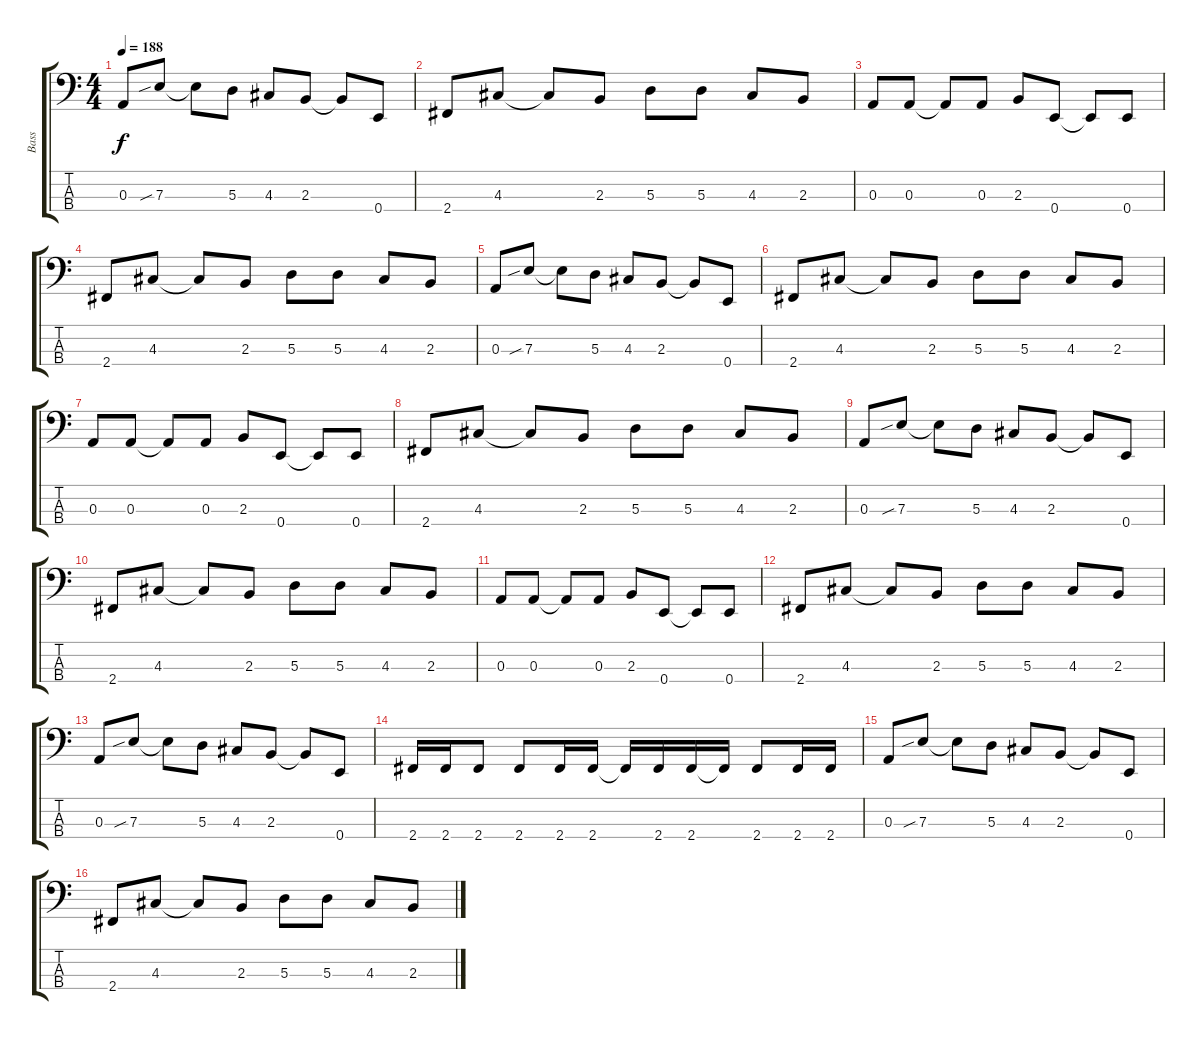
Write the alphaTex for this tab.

\track ("Bass" "Bass") {instrument electricbassfinger}
\staff {score tabs}
\tuning (G2 D2 A1 E1) {hide}
\ts (4 4)
\tempo 188
\clef f4
\ks c
0.3.8{dy f} 7.3{sib}.8 7.3{t}.8 5.3.8 4.3.8 2.3.8 2.3{t}.8 0.4.8 |
2.4.8 4.3.8 4.3{t}.8 2.3.8 5.3.8 5.3.8 4.3.8 2.3.8 |
0.3.8 0.3.8 0.3{t}.8 0.3.8 2.3.8 0.4.8 0.4{t}.8 0.4.8 |
2.4.8 4.3.8 4.3{t}.8 2.3.8 5.3.8 5.3.8 4.3.8 2.3.8 |
0.3.8 7.3{sib}.8 7.3{t}.8 5.3.8 4.3.8 2.3.8 2.3{t}.8 0.4.8 |
2.4.8 4.3.8 4.3{t}.8 2.3.8 5.3.8 5.3.8 4.3.8 2.3.8 |
0.3.8 0.3.8 0.3{t}.8 0.3.8 2.3.8 0.4.8 0.4{t}.8 0.4.8 |
2.4.8 4.3.8 4.3{t}.8 2.3.8 5.3.8 5.3.8 4.3.8 2.3.8 |
0.3.8 7.3{sib}.8 7.3{t}.8 5.3.8 4.3.8 2.3.8 2.3{t}.8 0.4.8 |
2.4.8 4.3.8 4.3{t}.8 2.3.8 5.3.8 5.3.8 4.3.8 2.3.8 |
0.3.8 0.3.8 0.3{t}.8 0.3.8 2.3.8 0.4.8 0.4{t}.8 0.4.8 |
2.4.8 4.3.8 4.3{t}.8 2.3.8 5.3.8 5.3.8 4.3.8 2.3.8 |
0.3.8 7.3{sib}.8 7.3{t}.8 5.3.8 4.3.8 2.3.8 2.3{t}.8 0.4.8 |
2.4.16 2.4.16 2.4.8 2.4.8 2.4.16 2.4.16 2.4{t}.16 2.4.16 2.4.16 2.4{t}.16 2.4.8 2.4.16 2.4.16 |
0.3.8 7.3{sib}.8 7.3{t}.8 5.3.8 4.3.8 2.3.8 2.3{t}.8 0.4.8 |
2.4.8 4.3.8 4.3{t}.8 2.3.8 5.3.8 5.3.8 4.3.8 2.3.8
